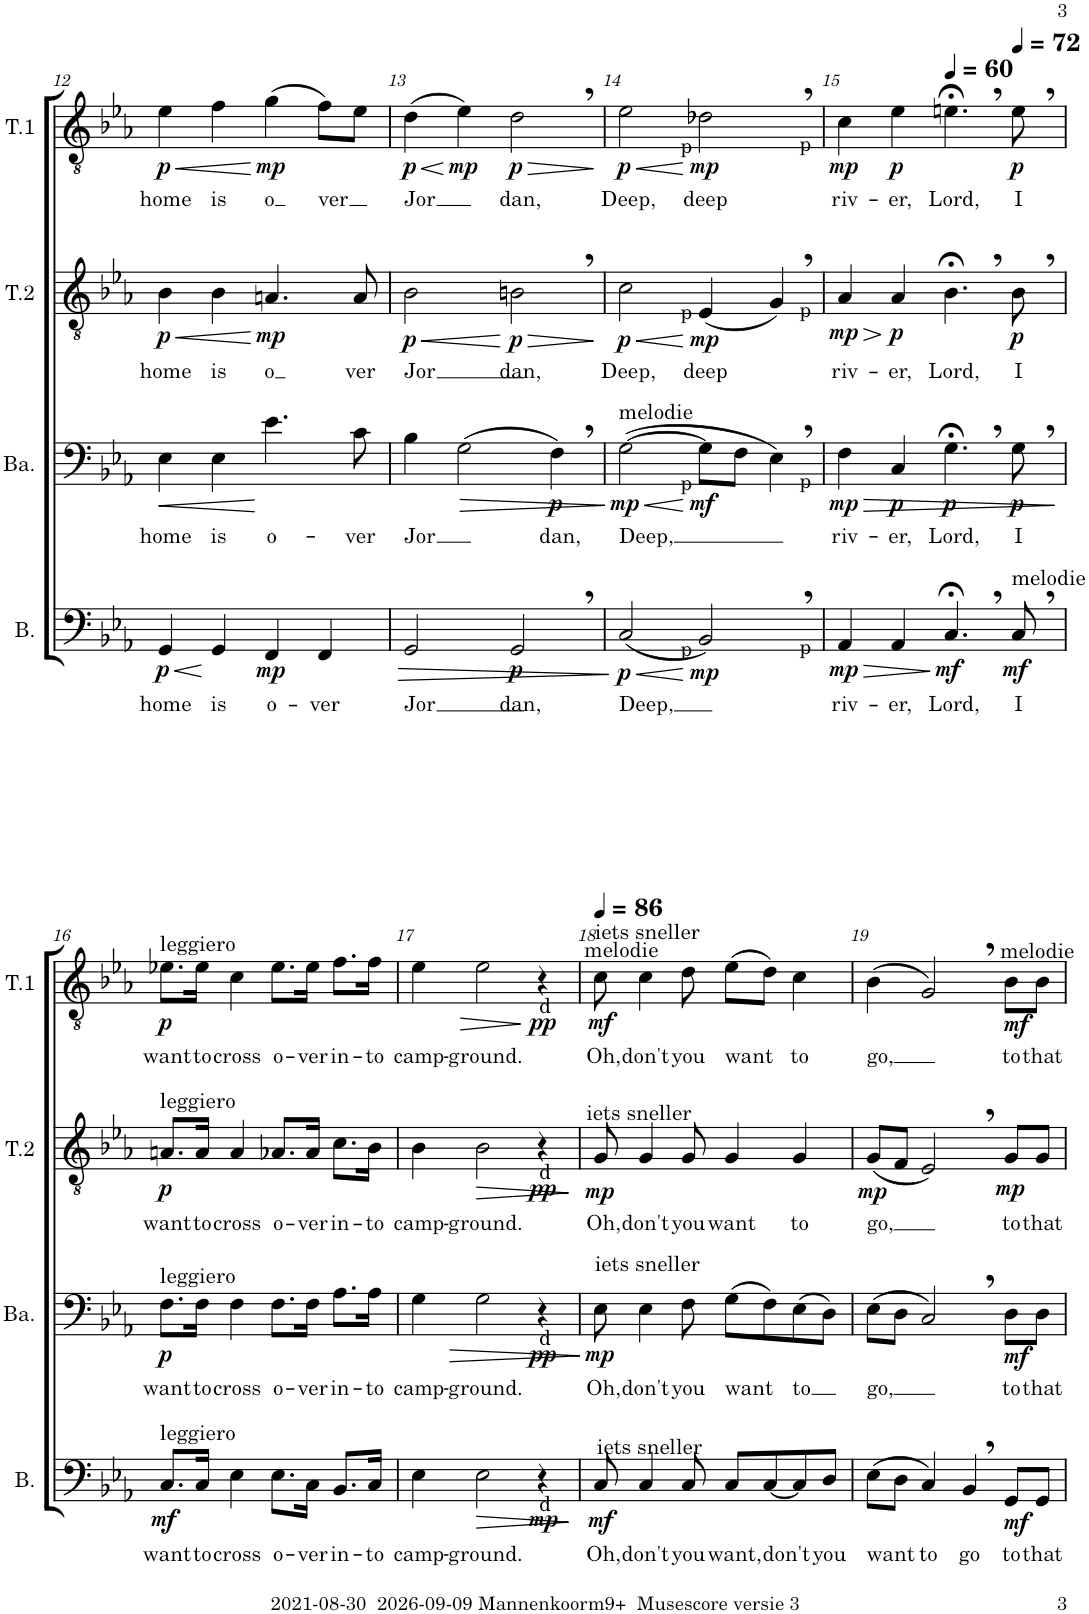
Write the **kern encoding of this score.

**kern	**text	**dynam	**kern	**text	**dynam	**kern	**text	**dynam	**kern	**text	**dynam
*part4	*part4	*part4	*part3	*part3	*part3	*part2	*part2	*part2	*part1	*part1	*part1
*staff4	*staff4	*staff4	*staff3	*staff3	*staff3	*staff2	*staff2	*staff2	*staff1	*staff1	*staff1
*I"Bas	*	*	*I"Bar.	*	*	*I"Ten.-2	*	*	*I"Ten.-1	*	*
*I'B.	*	*	*I'Ba.	*	*	*I'T.2	*	*	*I'T.1	*	*
!!LO:PB:g=z
*clefF4	*	*	*clefF4	*	*	*clefGv2	*	*	*clefGv2	*	*
*k[b-e-a-]	*	*	*k[b-e-a-]	*	*	*k[b-e-a-]	*	*	*k[b-e-a-]	*	*
*M4/4	*	*	*M4/4	*	*	*M4/4	*	*	*M4/4	*	*
*met(c)	*	*	*met(c)	*	*	*met(c)	*	*	*met(c)	*	*
=12	=12	=12	=12	=12	=12	=12	=12	=12	=12	=12	=12
!	!LO:LY:b	!LO:HP:b	!	!LO:LY:b	!LO:HP:b	!	!LO:LY:b	!LO:HP:b	!	!LO:LY:b	!LO:HP:b
!	!	!LO:DY:n=1:b	!	!	!	!	!	!LO:DY:n=1:b	!	!	!LO:DY:n=1:b
4GG/	home	< p	4E-\	home	<	4B-\	home	< p	4e-\	home	< p
!	!LO:LY:b	!	!	!LO:LY:b	!	!	!LO:LY:b	!	!	!LO:LY:b	!
4GG/	is	[	4E-\	is	.	4B-\	is	.	4f\	is	.
!	!LO:LY:b	!LO:DY:n=2:b	!	!LO:LY:b	!	!	!LO:LY:b	!LO:DY:n=2:b	!	!LO:LY:b	!LO:DY:n=2:b
4FF/	o-	mp	4.e-\	o-	[	4.An/	-o	[ mp	(4g\	o	[ mp
!	!LO:LY:b	!	!	!	!	!	!	!	!	!LO:LY:b	!
4FF/	-ver	.	.	.	.	.	.	.	8f\L)	ver	.
!	!	!	!	!LO:LY:b	!	!	!LO:LY:b	!	!	!	!
.	.	.	8c\	-ver	.	8A/	ver	.	8e-\J	.	.
=13	=13	=13	=13	=13	=13	=13	=13	=13	=13	=13	=13
!	!LO:LY:b	!LO:HP:b	!	!LO:LY:b	!	!	!LO:LY:b	!LO:HP:b	!	!LO:LY:b	!LO:HP:b
!	!	!	!	!	!	!	!	!LO:DY:n=1:b	!	!	!LO:DY:n=1:b
2GG/	Jor	>	4B-\	Jor	.	2B-\	Jor	< p	(4d\	Jor	< p
!	!	!	!	!	!LO:HP:b	!	!	!	!	!	!LO:DY:n=2:b
.	.	.	(2G\	.	>	.	.	.	4e-\)	.	[ mp
!	!LO:LY:b	!LO:DY:b	!	!	!	!	!LO:LY:b	!LO:HP:n=1:b	!	!LO:LY:b	!LO:HP:b
!	!	!	!	!	!	!	!	!LO:DY:n=2:b	!	!	!LO:DY:n=3:b
2GG,/	dan,	p	.	.	.	2Bn,\	dan,	[ > p	2d,\	dan,	> p
!	!	!	!	!LO:LY:b	!LO:DY:b	!	!	!	!	!	!
.	.	.	4F,\)	dan,	p	.	.	.	.	.	.
.	.	]	.	.	]	.	.	]	.	.	]
=14	=14	=14	=14	=14	=14	=14	=14	=14	=14	=14	=14
!	!	!	!LO:TX:a:t=melodie	!	!	!	!	!	!	!	!
!	!LO:LY:b	!LO:HP:b	!	!LO:LY:b	!LO:HP:b	!	!LO:LY:b	!LO:HP:b	!	!LO:LY:b	!LO:HP:b
!	!	!LO:DY:n=1:b	!	!	!LO:DY:n=1:b	!	!	!LO:DY:n=1:b	!	!	!LO:DY:n=1:b
(2C/	Deep,	< p	([2G\	Deep,	< mp	2c\	Deep,	< p	2e-\	Deep,	< p
!	!	!	!	!	!	!	!	!	!LO:TX:a:t=p	!	!
!	!	!	!	!	!	!LO:TX:a:t=p	!	!	!	!	!
!	!	!	!LO:TX:a:t=p	!	!	!	!	!	!	!	!
!LO:TX:a:t=p	!	!	!	!	!	!	!	!	!	!	!
!	!	!LO:DY:n=2:b	!	!	!LO:DY:n=2:b	!	!LO:LY:b	!LO:DY:n=2:b	!	!LO:LY:b	!LO:DY:n=2:b
2BB-,/)	.	[ mp	8G\L]	.	[ mf	(4E-/	deep	[ mp	2d-X,\	deep	[ mp
.	.	.	8F\J	.	.	.	.	.	.	.	.
.	.	.	4E-,\)	.	.	4G,/)	.	.	.	.	.
=15	=15	=15	=15	=15	=15	=15	=15	=15	=15	=15	=15
!	!	!	!	!	!	!	!	!	!LO:TX:a:t=p	!	!
!	!	!	!	!	!	!LO:TX:a:t=p	!	!	!	!	!
!	!	!	!LO:TX:a:t=p	!	!	!	!	!	!	!	!
!LO:TX:a:t=p	!	!	!	!	!	!	!	!	!	!	!
!	!LO:LY:b	!LO:HP:b	!	!LO:LY:b	!LO:HP:b	!	!LO:LY:b	!LO:HP:b	!	!LO:LY:b	!
!	!	!LO:DY:n=1:b	!	!	!LO:DY:n=1:b	!	!	!LO:DY:n=1:b	!	!	!LO:DY:b
4AA-/	riv-	> mp	4F\	riv-	> mp	4A-/	riv-	> mp	4c\	riv-	mp
!	!LO:LY:b	!	!	!LO:LY:b	!LO:DY:n=2:b	!	!LO:LY:b	!LO:DY:n=2:b	!	!LO:LY:b	!LO:DY:b
4AA-/	-er,	.	4C/	-er,	p	4A-/	-er,	] p	4e-\	-er,	p
*	*	*	*	*	*	*	*	*	*MM60	*	*
!	!LO:LY:b	!LO:DY:n=2:b	!	!LO:LY:b	!LO:DY:n=3:b	!	!LO:LY:b	!	!	!LO:LY:b	!
4.C;<,/	Lord,	] mf	4.G;<,\	Lord,	p	4.B-;<,\	Lord,	.	4.en;<,\	Lord,	.
*	*	*	*	*	*	*	*	*	*MM72	*	*
!LO:TX:a:t=melodie	!	!	!	!	!	!	!	!	!	!	!
!	!LO:LY:b	!LO:DY:n=3:b	!	!LO:LY:b	!LO:DY:n=4:b	!	!LO:LY:b	!LO:DY:n=3:b	!	!LO:LY:b	!LO:DY:b
8C,/	I	mf	8G,\	I	p	8B-,\	I	p	8e,\	I	p
.	.	.	.	.	]	.	.	.	.	.	.
!!LO:LB:g=z
=16	=16	=16	=16	=16	=16	=16	=16	=16	=16	=16	=16
!	!	!	!	!	!	!	!	!	!LO:TX:a:t=leggiero	!	!
!	!	!	!	!	!	!LO:TX:a:t=leggiero	!	!	!	!	!
!	!	!	!LO:TX:a:t=leggiero	!	!	!	!	!	!	!	!
!LO:TX:a:t=leggiero	!	!	!	!	!	!	!	!	!	!	!
!	!LO:LY:b	!LO:DY:b	!	!LO:LY:b	!LO:DY:b	!	!LO:LY:b	!LO:DY:b	!	!LO:LY:b	!LO:DY:b
8.C/L	want	mf	8.F\L	want	p	8.An/L	want	p	8.e-X\L	want	p
!	!LO:LY:b	!	!	!LO:LY:b	!	!	!LO:LY:b	!	!	!LO:LY:b	!
16C/Jk	to	.	16F\Jk	to	.	16A/Jk	to	.	16e-\Jk	to	.
!	!LO:LY:b	!	!	!LO:LY:b	!	!	!LO:LY:b	!	!	!LO:LY:b	!
4E-\	cross	.	4F\	cross	.	4A/	cross	.	4c\	cross	.
!	!LO:LY:b	!	!	!LO:LY:b	!	!	!LO:LY:b	!	!	!LO:LY:b	!
8.E-\L	o-	.	8.F\L	o-	.	8.A-X/L	o-	.	8.e-\L	o-	.
!	!LO:LY:b	!	!	!LO:LY:b	!	!	!LO:LY:b	!	!	!LO:LY:b	!
16C\Jk	-ver	.	16F\Jk	-ver	.	16A-/Jk	-ver	.	16e-\Jk	-ver	.
!	!LO:LY:b	!	!	!LO:LY:b	!	!	!LO:LY:b	!	!	!LO:LY:b	!
8.BB-/L	in-	.	8.A-\L	in-	.	8.c\L	in-	.	8.f\L	in-	.
!	!LO:LY:b	!	!	!LO:LY:b	!	!	!LO:LY:b	!	!	!LO:LY:b	!
16C/Jk	-to	.	16A-\Jk	-to	.	16B-\Jk	-to	.	16f\Jk	-to	.
=17	=17	=17	=17	=17	=17	=17	=17	=17	=17	=17	=17
!	!LO:LY:b	!	!	!LO:LY:b	!	!	!LO:LY:b	!	!	!LO:LY:b	!
4E-\	camp-	.	4G\	camp-	.	4B-\	camp-	.	4e-\	camp-	.
!	!LO:LY:b	!LO:HP:b	!	!LO:LY:b	!LO:HP:b	!	!LO:LY:b	!LO:HP:b	!	!LO:LY:b	!LO:HP:b
2E-\	-ground.	>	2G\	-ground.	>	2B-\	-ground.	>	2e-\	-ground.	>
!	!	!	!	!	!	!	!	!	!LO:TX:a:t=d	!	!
!	!	!	!	!	!	!LO:TX:a:t=d	!	!	!	!	!
!	!	!	!LO:TX:a:t=d	!	!	!	!	!	!	!	!
!LO:TX:a:t=d	!	!	!	!	!	!	!	!	!	!	!
!	!	!LO:DY:b	!	!	!LO:DY:b	!	!	!LO:DY:b	!	!	!LO:DY:n=1:b
4r	.	mp	4r	.	pp	4r	.	pp	4r	.	] pp
.	.	]	.	.	]	.	.	]	.	.	.
=18	=18	=18	=18	=18	=18	=18	=18	=18	=18	=18	=18
*	*	*	*	*	*	*	*	*	*MM86	*	*
!	!	!	!	!	!	!	!	!	!LO:TX:a:t=melodie	!	!
!	!	!	!	!	!	!	!	!	!LO:TX:a:t=iets sneller	!	!
!	!	!	!	!	!	!LO:TX:a:t=iets sneller	!	!	!	!	!
!	!	!	!LO:TX:a:t=iets sneller	!	!	!	!	!	!	!	!
!LO:TX:a:t=iets sneller	!	!	!	!	!	!	!	!	!	!	!
!	!LO:LY:b	!LO:DY:b	!	!LO:LY:b	!LO:DY:b	!	!LO:LY:b	!LO:DY:b	!	!LO:LY:b	!LO:DY:b
8C/	Oh,	mf	8E-\	Oh,	mp	8G/	Oh,	mp	8c\	Oh,	mf
!	!LO:LY:b	!	!	!LO:LY:b	!	!	!LO:LY:b	!	!	!LO:LY:b	!
4C/	don't	.	4E-\	don't	.	4G/	don't	.	4c\	don't	.
!	!LO:LY:b	!	!	!LO:LY:b	!	!	!LO:LY:b	!	!	!LO:LY:b	!
8C/	you	.	8F\	you	.	8G/	you	.	8d\	you	.
!	!LO:LY:b	!	!	!LO:LY:b	!	!	!LO:LY:b	!	!	!LO:LY:b	!
8C/L	want,	.	(8G\L	want	.	4G/	want	.	(8e-\L	want	.
!	!LO:LY:b	!	!	!	!	!	!	!	!	!	!
[8C/	don't	.	8F\)	.	.	.	.	.	8d\J)	.	.
!	!	!	!	!LO:LY:b	!	!	!LO:LY:b	!	!	!LO:LY:b	!
8C/]	.	.	(8E-\	to	.	4G/	to	.	4c\	to	.
!	!LO:LY:b	!	!	!	!	!	!	!	!	!	!
8D/J	you	.	8D\J)	.	.	.	.	.	.	.	.
=19	=19	=19	=19	=19	=19	=19	=19	=19	=19	=19	=19
!	!LO:LY:b	!	!	!LO:LY:b	!	!	!LO:LY:b	!LO:DY:b	!	!LO:LY:b	!
(8E-\L	want	.	(8E-\L	go,	.	(8G/L	go,	mp	(4B-\	go,	.
8D\J	.	.	8D\J	.	.	8F/J	.	.	.	.	.
!	!LO:LY:b	!	!	!	!	!	!	!	!	!	!
4C/)	to	.	2C,/)	.	.	2E-,/)	.	.	2G,/)	.	.
!	!LO:LY:b	!	!	!	!	!	!	!	!	!	!
4BB-,/	go	.	.	.	.	.	.	.	.	.	.
!	!	!	!	!	!	!	!	!	!LO:TX:a:t=melodie	!	!
!	!LO:LY:b	!LO:DY:b	!	!LO:LY:b	!LO:DY:b	!	!LO:LY:b	!LO:DY:b	!	!LO:LY:b	!LO:DY:b
8GG/L	to	mf	8D\L	to	mf	8G/L	to	mp	8B-\L	to	mf
!	!LO:LY:b	!	!	!LO:LY:b	!	!	!LO:LY:b	!	!	!LO:LY:b	!
8GG/J	that	.	8D\J	that	.	8G/J	that	.	8B-\J	that	.
=	=	=	=	=	=	=	=	=	=	=	=
*-	*-	*-	*-	*-	*-	*-	*-	*-	*-	*-	*-
